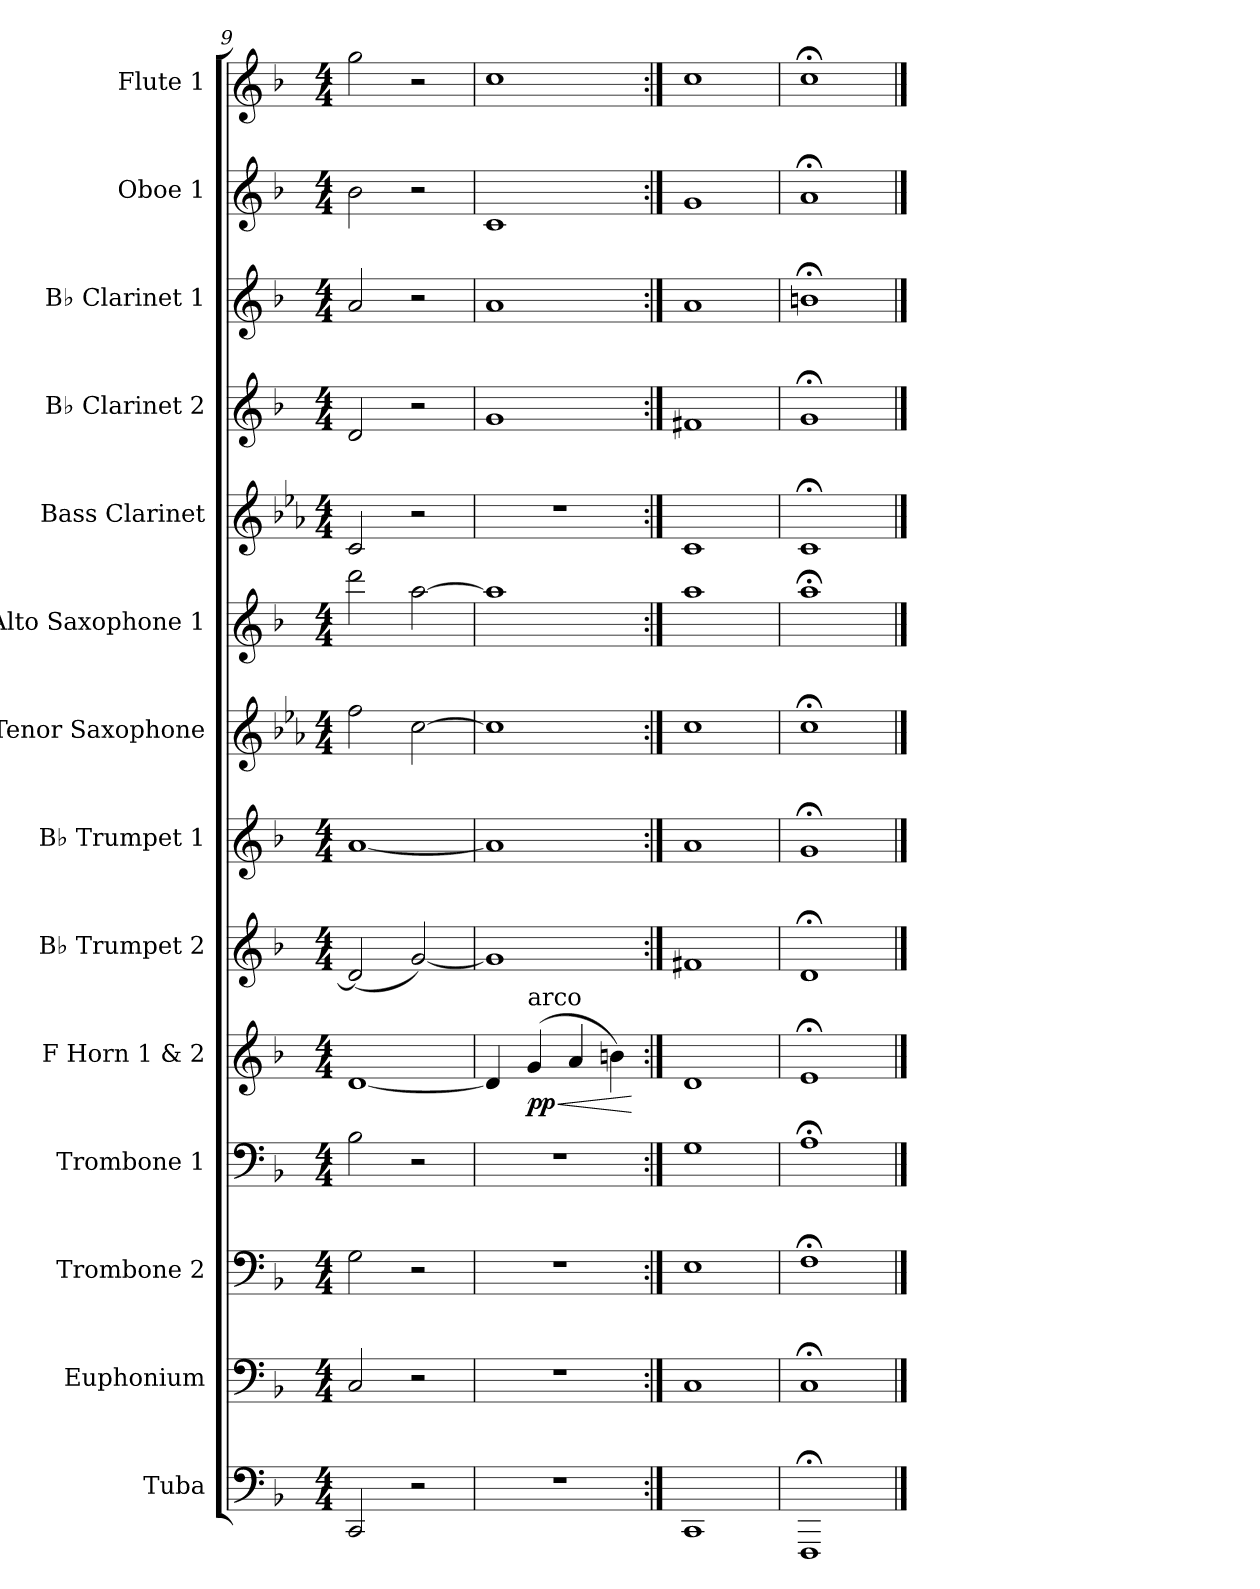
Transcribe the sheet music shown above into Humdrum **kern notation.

**kern	**kern	**kern	**kern	**kern	**dynam	**kern	**kern	**kern	**kern	**kern	**kern	**kern	**kern	**kern
*part14	*part13	*part12	*part11	*part10	*part10	*part9	*part8	*part7	*part6	*part5	*part4	*part3	*part2	*part1
*staff14	*staff13	*staff12	*staff11	*staff10	*staff10	*staff9	*staff8	*staff7	*staff6	*staff5	*staff4	*staff3	*staff2	*staff1
*I"Tuba	*I"Euphonium	*I"Trombone 2	*I"Trombone 1	*I"F Horn 1 &amp; 2	*	*I"B♭ Trumpet 2	*I"B♭ Trumpet 1	*I"Tenor Saxophone	*I"Alto Saxophone 1	*I"Bass Clarinet	*I"B♭ Clarinet 2	*I"B♭ Clarinet 1	*I"Oboe 1	*I"Flute 1
*I'Tba.	*I'Euph.	*I'Tbn. 2	*I'Tbn. 1	*I'F Hn. 1 2	*	*I'B♭ Tpt. 2	*I'B♭ Tpt. 1	*I'T. Sax.	*I'A. Sax. 1	*I'B. Cl.	*I'B♭ Cl. 2	*I'B♭ Cl. 1	*I'Ob. 1	*I'Fl. 1
*clefF4	*clefF4	*clefF4	*clefF4	*clefG2	*	*clefG2	*clefG2	*clefG2	*clefG2	*clefG2	*clefG2	*clefG2	*clefG2	*clefG2
*	*	*	*	*ITrd4c7	*	*ITrd1c2	*ITrd1c2	*ITrd8c14	*ITrd5c9	*ITrd8c14	*ITrd1c2	*ITrd1c2	*	*
*k[b-]	*k[b-]	*k[b-]	*k[b-]	*k[b-e-]	*	*k[b-e-a-]	*k[b-e-a-]	*k[b-e-a-]	*k[b-e-a-d-]	*k[b-e-a-]	*k[b-e-a-]	*k[b-e-a-]	*k[b-]	*k[b-]
*M4/4	*M4/4	*M4/4	*M4/4	*M4/4	*	*M4/4	*M4/4	*M4/4	*M4/4	*M4/4	*M4/4	*M4/4	*M4/4	*M4/4
=9	=9	=9	=9	=9	=9	=9	=9	=9	=9	=9	=9	=9	=9	=9
2CC/	2C/	2G\	2B-\	[1G	.	(<2c/]	[1g	2f\	2ff\	2C/	2c/	2g/	2b-\	2gg\
2r	2r	2r	2r	.	.	[2f/)	.	[2c\	[2cc\	2r	2r	2r	2r	2r
=10	=10	=10	=10	=10	=10	=10	=10	=10	=10	=10	=10	=10	=10	=10
1r	1r	1r	1r	4G/]	.	1f]	1g]	1c]	1cc]	1r	1f	1g	1c	1cc
!	!	!	!	!LO:TX:a:t=arco	!	!	!	!	!	!	!	!	!	!
!	!	!	!	!	!LO:HP:b	!	!	!	!	!	!	!	!	!
!	!	!	!	!	!LO:DY:n=1:b	!	!	!	!	!	!	!	!	!
.	.	.	.	(>4c/	< pp	.	.	.	.	.	.	.	.	.
.	.	.	.	4d/	.	.	.	.	.	.	.	.	.	.
.	.	.	.	4en\)	.	.	.	.	.	.	.	.	.	.
.	.	.	.	.	[	.	.	.	.	.	.	.	.	.
=11:|!	=11:|!	=11:|!	=11:|!	=11:|!	=11:|!	=11:|!	=11:|!	=11:|!	=11:|!	=11:|!	=11:|!	=11:|!	=11:|!	=11:|!
1CC	1C	1E	1G	1G	.	1en	1g	1c	1cc	1C	1en	1g	1g	1cc
=12	=12	=12	=12	=12	=12	=12	=12	=12	=12	=12	=12	=12	=12	=12
1FFF;<	1C;<	1F;<	1A;<	1A;<	.	1c;<	1f;<	1c;<	1cc;<	1C;<	1f;<	1an;<	1a;<	1cc;<
==	==	==	==	==	==	==	==	==	==	==	==	==	==	==
*-	*-	*-	*-	*-	*-	*-	*-	*-	*-	*-	*-	*-	*-	*-
